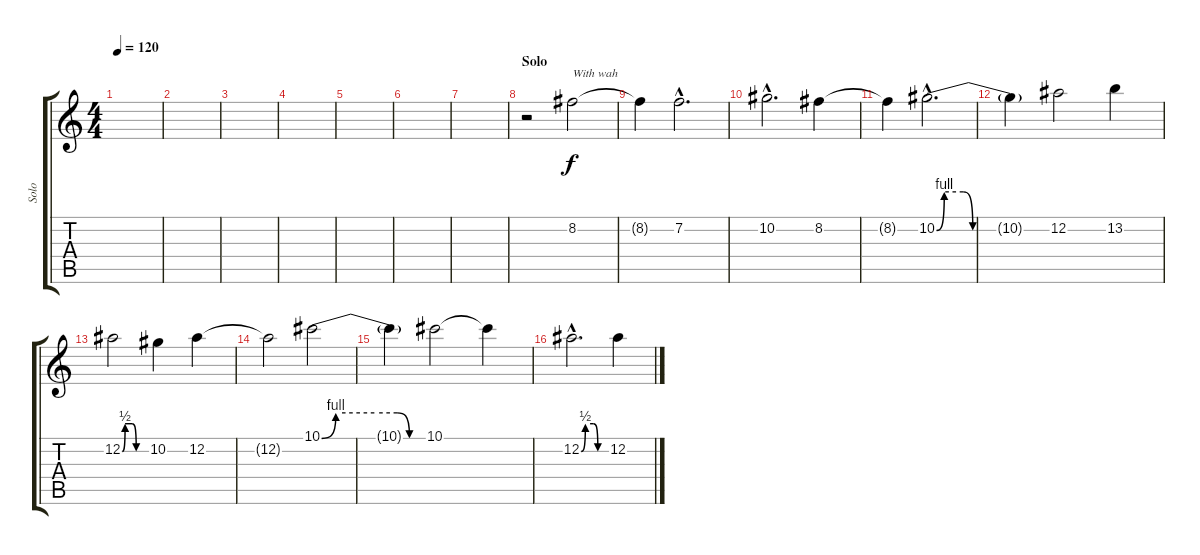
\track ("Solo" "Solo") {instrument overdrivenguitar}
\staff {score tabs}
\tuning (Eb4 Bb3 Gb3 Db3 Ab2 Eb2) {hide}
\ts (4 4)
\tempo 120
\clef g2
\ks c
|
|
|
|
|
|
|
\section ("" "Solo")
r.2 8.2.2{txt "With wah"} |
8.2{t}.4 7.2{hac}.2{d} |
10.2{hac}.2{d} 8.2.4 |
8.2{t}.4 10.2{be (custom 0 0 4 4 14 4 19 0 60 0) hac}.2{d} |
10.2{t}.4 12.2.2 13.2.4 |
12.2{be (custom 0 0 7 2 25 2 35 0 45 0 60 0)}.2 10.2.4 12.2.4 |
12.2{t}.2 10.1{be (custom 0 0 8 4 30 4 43 4 50 0 60 0)}.2 |
10.1{t}.4 10.1.2 10.1{t}.4 |
12.2{be (custom 0 0 10 2 30 2 40 0 60 0) hac}.2{d} 12.2.4
